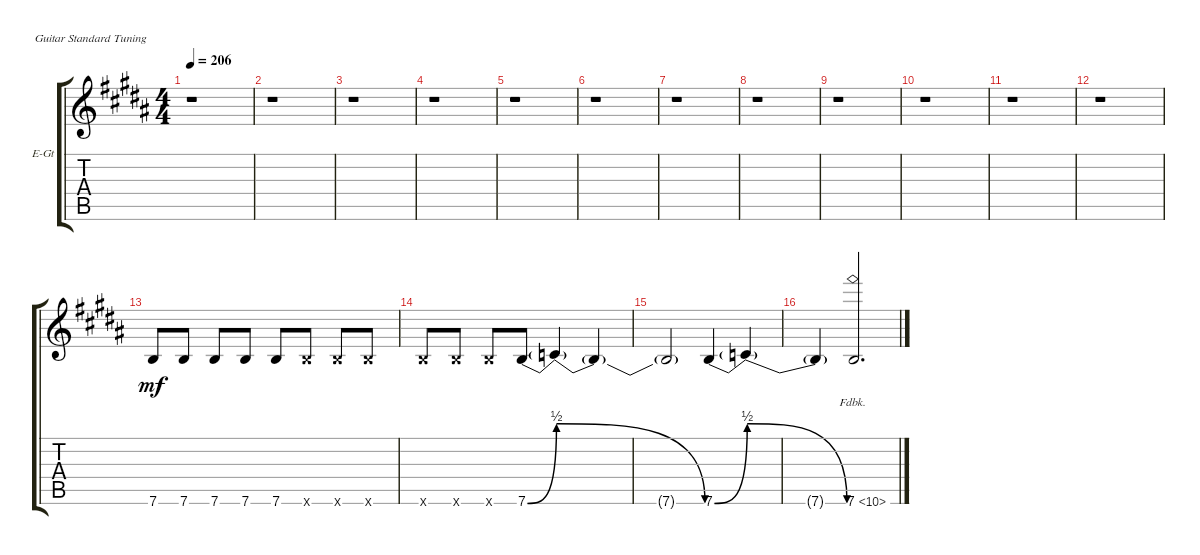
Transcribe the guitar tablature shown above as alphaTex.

\defaultSystemsLayout 4
\bracketExtendMode groupsimilarinstruments
\firstSystemTrackNameOrientation horizontal
\otherSystemsTrackNameOrientation horizontal
\track ("Guitar 1" "E-Gt") {instrument distortionguitar}
\staff {score tabs}
\tuning (E4 B3 G3 D3 A2 E2)
\ts (4 4)
\tempo 206
\clef g2
\ks b
r.1{dy mf} |
r.1 |
r.1 |
r.1 |
r.1 |
r.1 |
r.1 |
r.1 |
r.1 |
r.1 |
r.1 |
r.1 |
7.6.8 7.6.8 7.6.8 7.6.8 7.6.8 7.6{x}.8 7.6{x}.8 7.6{x}.8 |
7.6{x}.8 7.6{x}.8 7.6{x}.8 7.6{be (bend 0 0 14.399999999999999 2)}.8 7.6{be (release 0 2 15 0) t}.4 7.6{t}.4 |
7.6{t}.2 7.6{be (bend 0 0 14.399999999999999 2)}.4 7.6{be (release 0 2 15 0) t}.4 |
7.6{t}.4 7.6{fh 3}.2{d}
